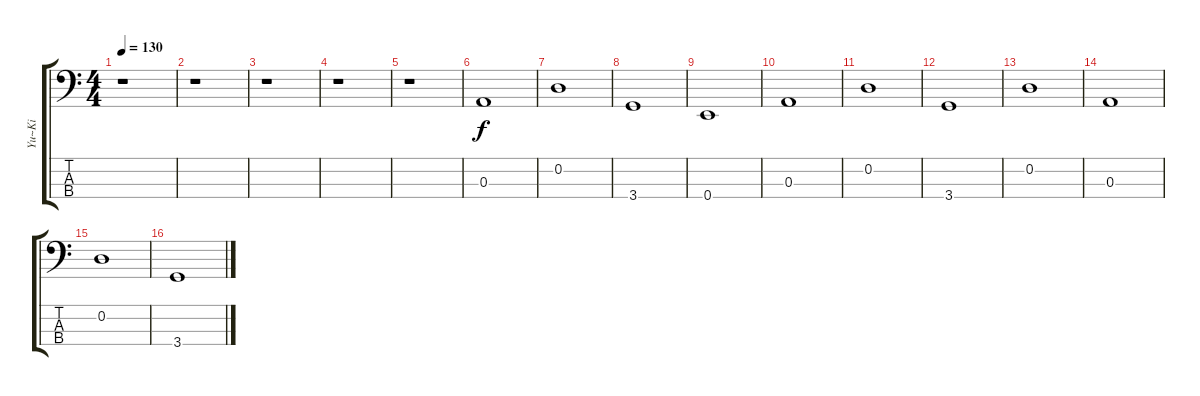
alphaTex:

\track ("Yu~Ki" "Yu~Ki") {instrument electricbasspick}
\staff {score tabs}
\tuning (G2 D2 A1 E1) {hide}
\ts (4 4)
\tempo 130
\clef f4
\ks c
r.1{dy f instrument electricbasspick} |
r.1 |
r.1 |
r.1 |
r.1 |
0.3.1 |
0.2.1 |
3.4.1 |
0.4.1 |
0.3.1 |
0.2.1 |
3.4.1 |
0.2.1 |
0.3.1 |
0.2.1 |
3.4.1
